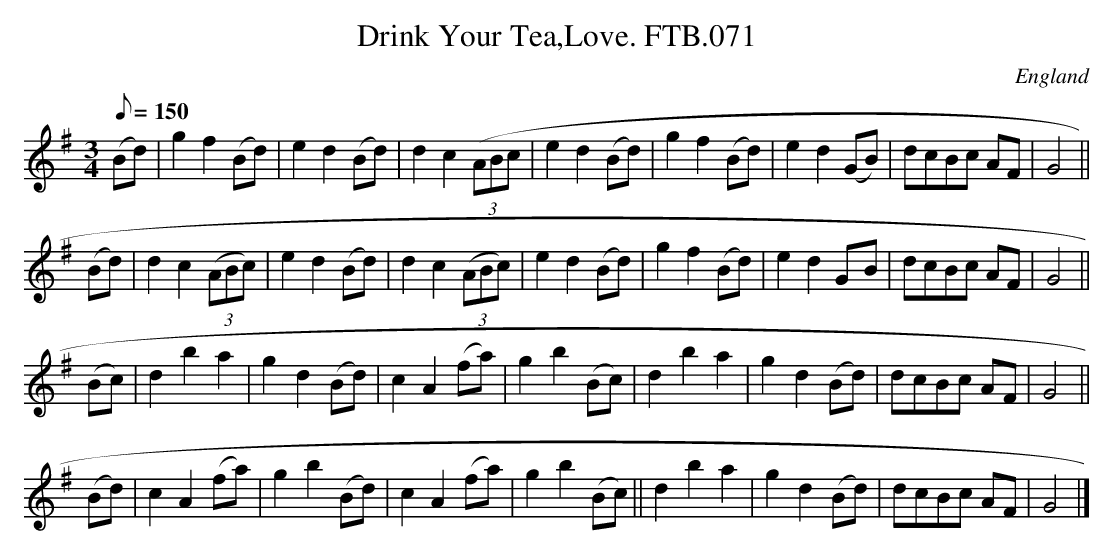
X:1
T:Drink Your Tea,Love. FTB.071
M:3/4
Q:150
O:England
K:G
(Bd)|g2f2(Bd)|e2d2(Bd)|d2c2 ((3ABc|e2d2(Bd)|g2f2(Bd)|e2d2(GB)|dcBc AF|G4||
(Bd)|d2c2 ((3ABc)|e2d2(Bd)|d2c2 ((3ABc)|e2d2(Bd)|g2f2(Bd)|\
e2d2G-B|dcBc AF|G4||
(Bc)|d2b2a2|g2d2(Bd)|c2A2(fa)|g2b2(Bc)|d2b2a2|g2d2(Bd)|dcBc AF|G4||
(Bd)|c2A2(fa)|g2b2(Bd)|c2A2(fa)|g2b2(Bc)||d2b2a2|g2d2(Bd)|dcBc AF|G4|]
